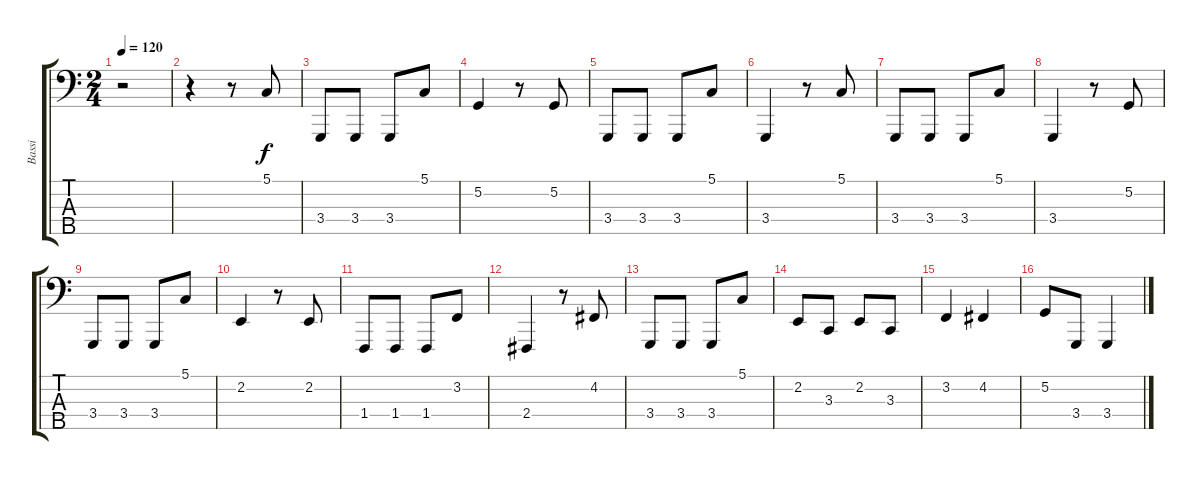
\track ("Bassi" "Bassi") {instrument cello}
\staff {score tabs}
\tuning (G2 D2 A1 E1 B0) {hide}
\ts (2 4)
\tempo 120
\clef f4
\ks c
r.2{dy f instrument cello} |
r.4 r.8 5.1.8 |
3.4.8 3.4.8 3.4.8 5.1.8 |
5.2.4 r.8 5.2.8 |
3.4.8 3.4.8 3.4.8 5.1.8 |
3.4.4 r.8 5.1.8 |
3.4.8 3.4.8 3.4.8 5.1.8 |
3.4.4 r.8 5.2.8 |
3.4.8 3.4.8 3.4.8 5.1.8 |
2.2.4 r.8 2.2.8 |
1.4.8 1.4.8 1.4.8 3.2.8 |
2.4.4 r.8 4.2.8 |
3.4.8 3.4.8 3.4.8 5.1.8 |
2.2.8 3.3.8 2.2.8 3.3.8 |
3.2.4 4.2.4 |
5.2.8 3.4.8 3.4.4
